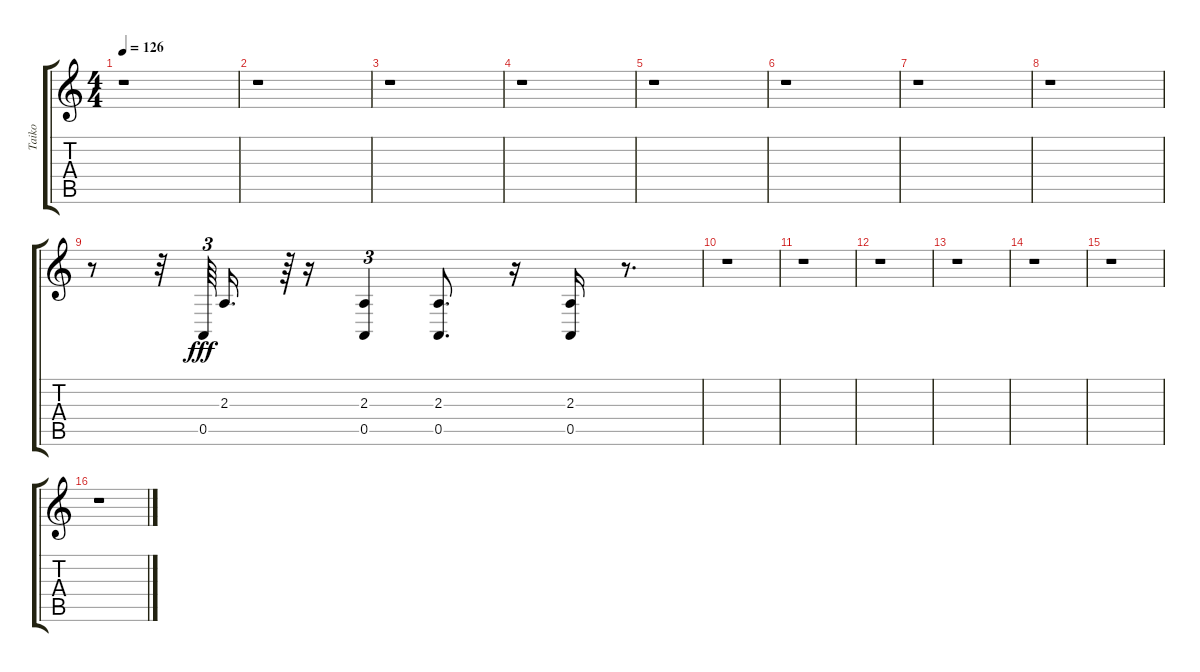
\track ("Taiko" "Taiko") {instrument taikodrum}
\staff {score tabs}
\tuning (E4 B3 G3 D3 A2 E2) {hide}
\ts (4 4)
\tempo 126
\clef g2
\ks c
r.1{dy fff} |
r.1 |
r.1 |
r.1 |
r.1 |
r.1 |
r.1 |
r.1 |
r.8 r.32 0.5.64{tu (3 2)} 2.3.16{d} r.64{tu (3 2)} r.16 (2.3 0.5).4{tu (3 2)} (2.3 0.5).8{d} r.16 (2.3 0.5).16 r.8{d} |
r.1 |
r.1 |
r.1 |
r.1 |
r.1 |
r.1 |
r.1
